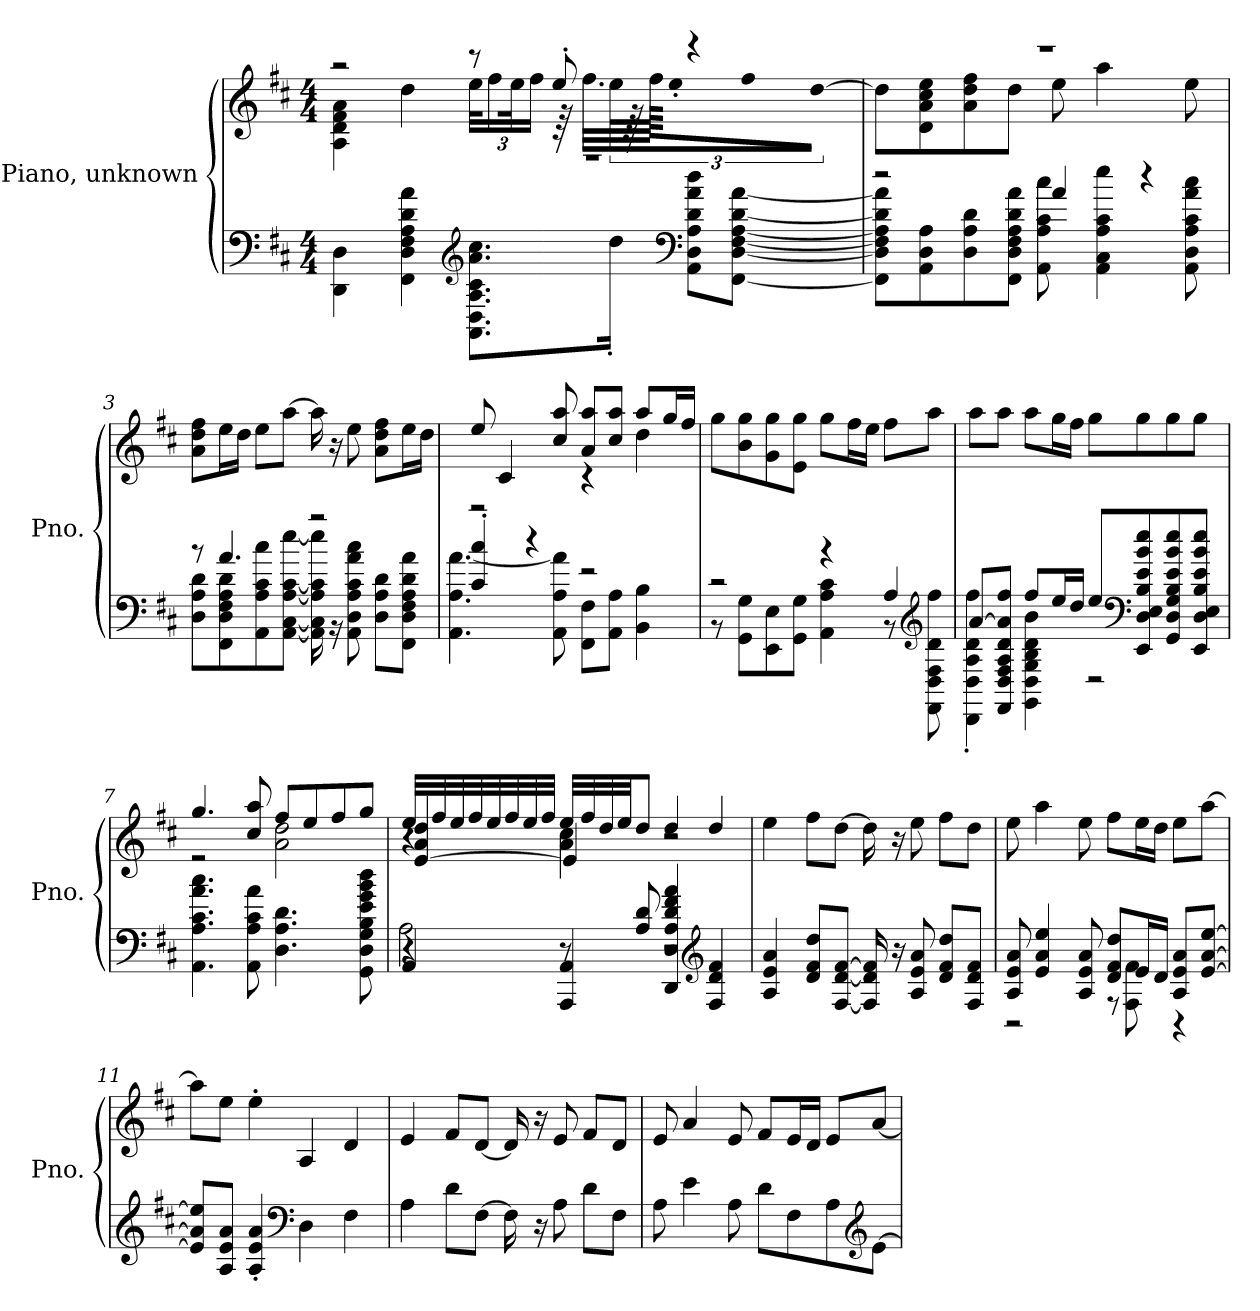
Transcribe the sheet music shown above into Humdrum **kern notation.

**kern	**kern
*part1	*part1
*staff2	*staff1
*I"Piano, unknown	*
*I'Pno.	*
*clefF4	*clefG2
*k[f#c#]	*k[f#c#]
*M4/4	*M4/4
*MM120	*MM120
=1	=1
*^	*^
1r	4DD\ 4D\	2r	4A\ 4d\ 4f#\ 4a\
.	4FF#\ 4D\ 4F#\ 4A\ 4d\ 4a\	.	4dd\
*clefG2	*	*	*
*	*	*	*Xbrackettup
.	8.AA\ 8.D\ 8.A\ 8.c#\ 8.a\ 8.cc#\L	8r	48ee\KLL
.	.	.	24ff#\
.	.	.	48ee\K
.	.	.	24ff#\JJ
.	.	8ee'/	64r
.	.	.	32.ff#\LLL
*	*	*	*brackettup
.	16dd'\Jk	.	96ee\JJJk
.	.	.	96r
.	.	.	96ff#\KLLL
.	.	.	32ee'\JJ
*clefF4	*	*	*
.	8AA\ 8D\ 8A\ 8d\ 8a\ 8dd\L	4r	8ff#\
.	[8FF#\ [8D\ [8F#\ [8A\ [8d\ [8a\J	.	[8dd\J
=2	=2	=2	=2
2r	8FF#\] 8D\] 8F#\] 8A\] 8d\] 8a\]L	1r	8dd\L]
.	8AA\ 8D\ 8A\	.	8d\ 8a\ 8cc#\ 8ee\
.	8D\ 8A\ 8d\	.	8a\ 8dd\ 8ff#\
.	8FF#\ 8D\ 8F#\ 8A\ 8d\ 8a\J	.	8dd\J
4a/	8AA\ 8A\ 8c#\ 8cc#\	.	8ee\
.	4AA\ 4C#\ 4A\ 4c#\ 4ee\	.	4aa\
4r	.	.	.
.	8AA\ 8D\ 8A\ 8c#\ 8a\ 8cc#\	.	8ee\
*	*	*v	*v
=3	=3	=3
8r	8D\ 8A\ 8d\L	8a\ 8dd\ 8ff#\L
4.a/	8FF#\ 8D\ 8F#\ 8A\ 8d\	16ee\L
.	.	16dd\JJ
.	8AA\ 8A\ 8c#\ 8cc#\	8ee\L
.	[8AA\ [8C#\ [8A\ [8c#\ [8ee\J	[8aa\J
2r	16AA\] 16C#\] 16A\] 16c#\] 16ee\]	16aa\]
.	16r	16r
.	8AA\ 8D\ 8A\ 8c#\ 8a\ 8cc#\	8ee\
.	8D\ 8A\ 8d\L	8a\ 8dd\ 8ff#\L
.	8FF#\ 8D\ 8F#\ 8A\ 8d\ 8a\J	16ee\L
.	.	16dd\JJ
!!LO:LB:g=z
=4	=4	=4
*	*	*^
4c#/' 4cc#/'	4.AA\ 4.A\ [4.a\	8ee/	2r
.	.	4c#/	.
4r	.	.	.
.	8AA\ 8A\ 8a\]	8cc#/ 8aa/	.
2r	8FF#\ 8F#\L	8a/ 8aa/L	4r
.	8AA\ 8A\J	8cc#/ 8aa/J	.
.	4BB\ 4B\	8aa/L	4dd\
.	.	16gg/L	.
.	.	16ff#/JJ	.
*	*	*v	*v
=5	=5	=5
2r	8r	8gg\L
.	8GG\ 8G\L	8b\ 8gg\
.	8EE\ 8E\	8g\ 8gg\
.	8GG\ 8G\J	8e\ 8gg\J
4r	4AA\ 4A\ 4c#\	8gg\L
.	.	16ff#\L
.	.	16ee\JJ
4A/	8r	8ff#\L
*clefG2	*	*
.	8FF#\ 8D\ 8F#\ 8d\ 8ff#\	8aa\J
=6	=6	=6
[8a/L	4DD\' 4D\' 4A\' 4d\' 4ff#\'	8aa\L
8FF#/ 8D/ 8F#/ 8A/ 8d/ 8a/] 8ff#/J	.	8aa\J
8ff#/L	4GG\ 4D\ 4G\ 4B\ 4d\ 4b\	8aa\L
16ee/L	.	16gg\L
16dd/JJ	.	16ff#\JJ
8ee/L	2r	8gg\L
*clefF4	*	*
8EE/ 8D/ 8E/ 8B/ 8e/ 8b/ 8ee/	.	8gg\
8GG/ 8D/ 8G/ 8B/ 8e/ 8b/ 8ee/	.	8gg\
8EE/ 8D/ 8E/ 8B/ 8e/ 8b/ 8ee/J	.	8gg\J
*v	*v	*
!!LO:LB:g=z
=7	=7
*	*^
4.AA\ 4.A\ 4.c#\ 4.a\ 4.cc#\	4.gg/	2r
8AA\ 8A\ 8c#\ 8a\	8cc#/ 8aa/	.
4.D\ 4.A\ 4.d\	8ff#/L	2a\ 2dd\
.	8ee/	.
.	8ff#/	.
8GG\ 8D\ 8G\ 8B\ 8e\ 8g\ 8b\ 8dd\	8gg/J	.
=8	=8	=8
*^	*	*^
*	*^	*	*	*
4AA/	2A\	4r	32ee/LLL	4r	[4e/ 4a/ 4dd/
.	.	.	32ff#/	.	.
.	.	.	32ee/	.	.
.	.	.	32ff#/	.	.
.	.	.	32ee/	.	.
.	.	.	32ff#/	.	.
.	.	.	32ee/	.	.
.	.	.	32ff#/JJJ	.	.
8r	.	4AAA/ 4AA/	32ee/LLL	4a\ 4cc#\	4e/]
.	.	.	32ff#/	.	.
.	.	.	32dd/	.	.
.	.	.	32ee/JJ	.	.
8A/ 8d/	.	.	8dd/J	.	.
4DD/ 4D/ 4A/ 4d/ 4f#/ 4a/	2r	2r	4dd/	2r	2r
*clefG2	*	*	*	*	*
4F#/ 4d/ 4f#/	.	.	4dd/	.	.
*v	*v	*v	*	*	*
*	*v	*v	*v
=9	=9
4A/ 4e/ 4a/	4ee\
8d/ 8f#/ 8dd/L	8ff#\L
[8F#/ [8d/ [8f#/J	[8dd\J
16F#/] 16d/] 16f#/]	16dd\]
16r	16r
8A/ 8e/ 8a/	8ee\
8d/ 8f#/ 8dd/L	8ff#\L
8F#/ 8d/ 8f#/J	8dd\J
!!LO:LB:g=z
=10	=10
*^	*
8A/ 8e/ 8a/	2r	8ee\
4e/ 4a/ 4ee/	.	4aa\
8A/ 8e/ 8a/	.	8ee\
8d/ 8f#/ 8dd/L	8r	8ff#\L
16e/L	8F#\ 8f#\	16ee\L
16d/JJ	.	16dd\JJ
8A/ 8e/ 8a/L	4r	8ee\L
[8e/ [8a/ [8ee/J	.	[8aa\J
*v	*v	*
=11	=11
8e/] 8a/] 8ee/]L	8aa\L]
8A/ 8e/ 8a/J	8ee\J
4A/' 4e/' 4a/'	4ee'\
*clefF4	*
4D\	4A/
4F#\	4d/
=12	=12
4A\	4e/
8d\L	8f#/L
[8F#\J	[8d/J
16F#\]	16d/]
16r	16r
8A\	8e/
8d\L	8f#/L
8F#\J	8d/J
=13	=13
8A\	8e/
4e\	4a/
8A\	8e/
8d\L	8f#/L
8F#\	16e/L
.	16d/JJ
8A\	8e/L
*clefG2	*
[8e\J	[8a/J
=	=
*-	*-
